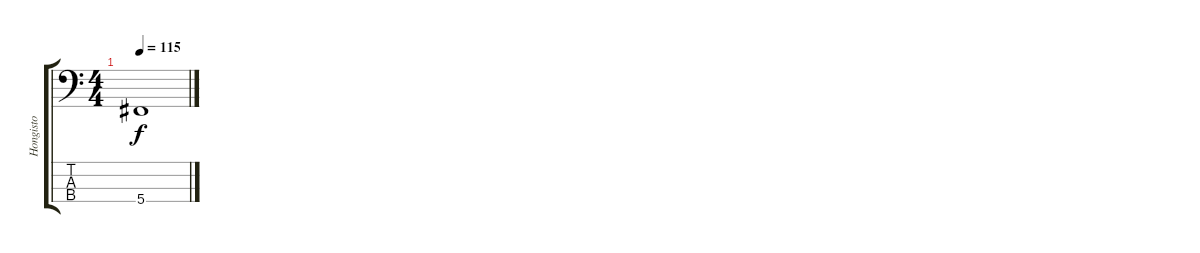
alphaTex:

\track ("Hongisto" "Hongisto") {instrument electricbassfinger}
\staff {score tabs}
\tuning (Gb2 Db2 Ab1 Db1) {hide}
\ts (4 4)
\tempo 115
\clef f4
\ks c
5.4.1{dy f}
